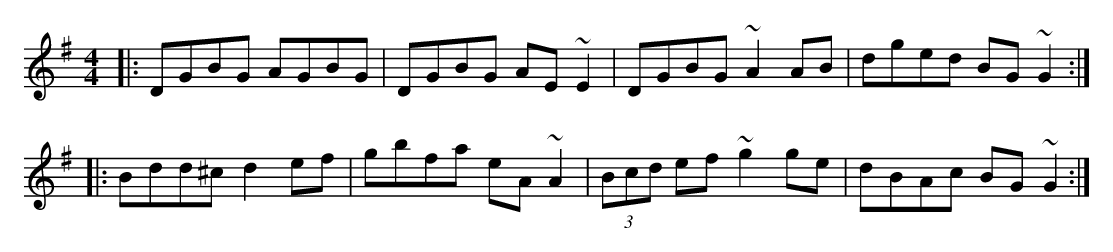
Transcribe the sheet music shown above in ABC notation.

X:1
M:4/4
K:G
|:DGBG AGBG|DGBG AE~E2|DGBG ~A2AB|dged BG~G2:|
|:Bdd^c d2ef|gbfa eA~A2|(3Bcd ef ~g2ge|dBAc BG~G2:|
